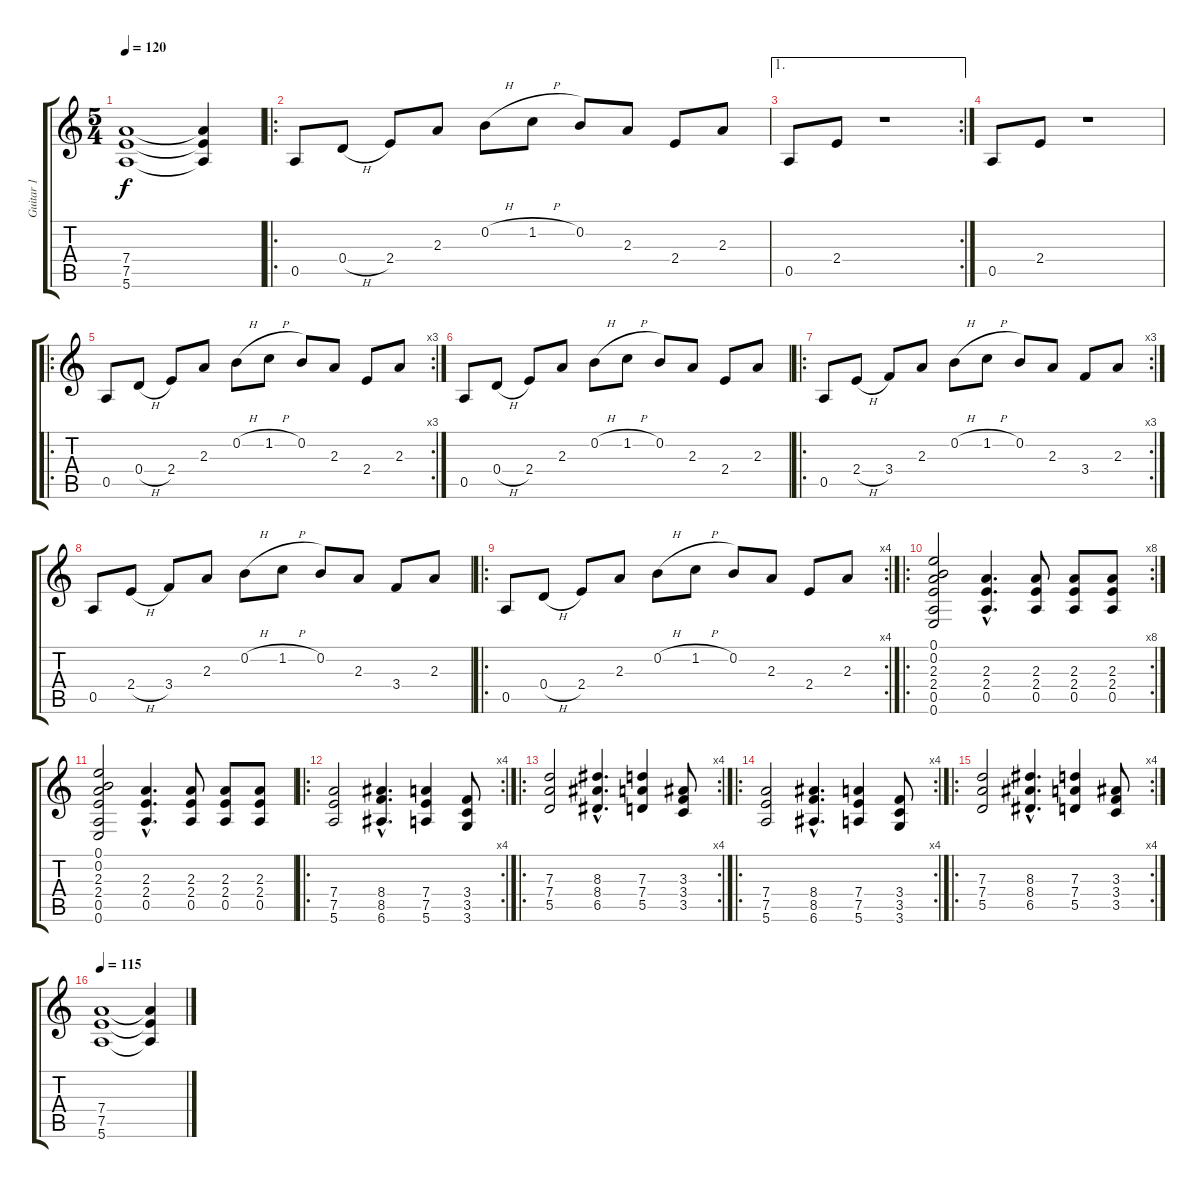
\track ("Guitar 1" "Guitar 1") {instrument electricguitarclean}
\staff {score tabs}
\tuning (E4 B3 G3 D3 A2 E2) {hide}
\ts (5 4)
\tempo 120
\clef g2
\ks c
(7.4{t} 7.5{t} 5.6{t}).1{dy f} (7.4{t} 7.5{t} 5.6{t}).4 |
\ro
0.5.8{instrument electricguitarclean} 0.4{h}.8 2.4.8 2.3.8 0.2{h}.8 1.2{h}.8 0.2.8 2.3.8 2.4.8 2.3.8 |
\ae 1
\rc 2
0.5.8 2.4.8 r.1 |
0.5.8 2.4.8 r.1 |
\ro
\rc 3
0.5.8 0.4{h}.8 2.4.8 2.3.8 0.2{h}.8 1.2{h}.8 0.2.8 2.3.8 2.4.8 2.3.8 |
0.5.8 0.4{h}.8 2.4.8 2.3.8 0.2{h}.8 1.2{h}.8 0.2.8 2.3.8 2.4.8 2.3.8 |
\ro
\rc 3
0.5.8 2.4{h}.8 3.4.8 2.3.8 0.2{h}.8 1.2{h}.8 0.2.8 2.3.8 3.4.8 2.3.8 |
0.5.8 2.4{h}.8 3.4.8 2.3.8 0.2{h}.8 1.2{h}.8 0.2.8 2.3.8 3.4.8 2.3.8 |
\ro
\rc 4
0.5.8 0.4{h}.8 2.4.8 2.3.8 0.2{h}.8 1.2{h}.8 0.2.8 2.3.8 2.4.8 2.3.8 |
\ro
\rc 8
(0.1 0.2 2.3 2.4 0.5 0.6).2{volume 7} (2.3{hac} 2.4{hac} 0.5{hac}).4{d} (2.3 2.4 0.5).8 (2.3 2.4 0.5).8 (2.3 2.4 0.5).8 |
(0.1 0.2 2.3 2.4 0.5 0.6).2 (2.3{hac} 2.4{hac} 0.5{hac}).4{d} (2.3 2.4 0.5).8 (2.3 2.4 0.5).8 (2.3 2.4 0.5).8 |
\ro
\rc 4
(7.4 7.5 5.6).2{volume 13 instrument distortionguitar} (8.4{hac} 8.5{hac} 6.6{hac}).4{d} (7.4 7.5 5.6).4 (3.4 3.5 3.6).8 |
\ro
\rc 4
(7.3 7.4 5.5).2 (8.3{hac} 8.4{hac} 6.5{hac}).4{d} (7.3 7.4 5.5).4 (3.3 3.4 3.5).8 |
\ro
\rc 4
(7.4 7.5 5.6).2 (8.4{hac} 8.5{hac} 6.6{hac}).4{d} (7.4 7.5 5.6).4 (3.4 3.5 3.6).8 |
\ro
\rc 4
(7.3 7.4 5.5).2 (8.3{hac} 8.4{hac} 6.5{hac}).4{d} (7.3 7.4 5.5).4 (3.3 3.4 3.5).8 |
\tempo 115
(7.4 7.5 5.6).1 (7.4{t} 7.5{t} 5.6{t}).4
